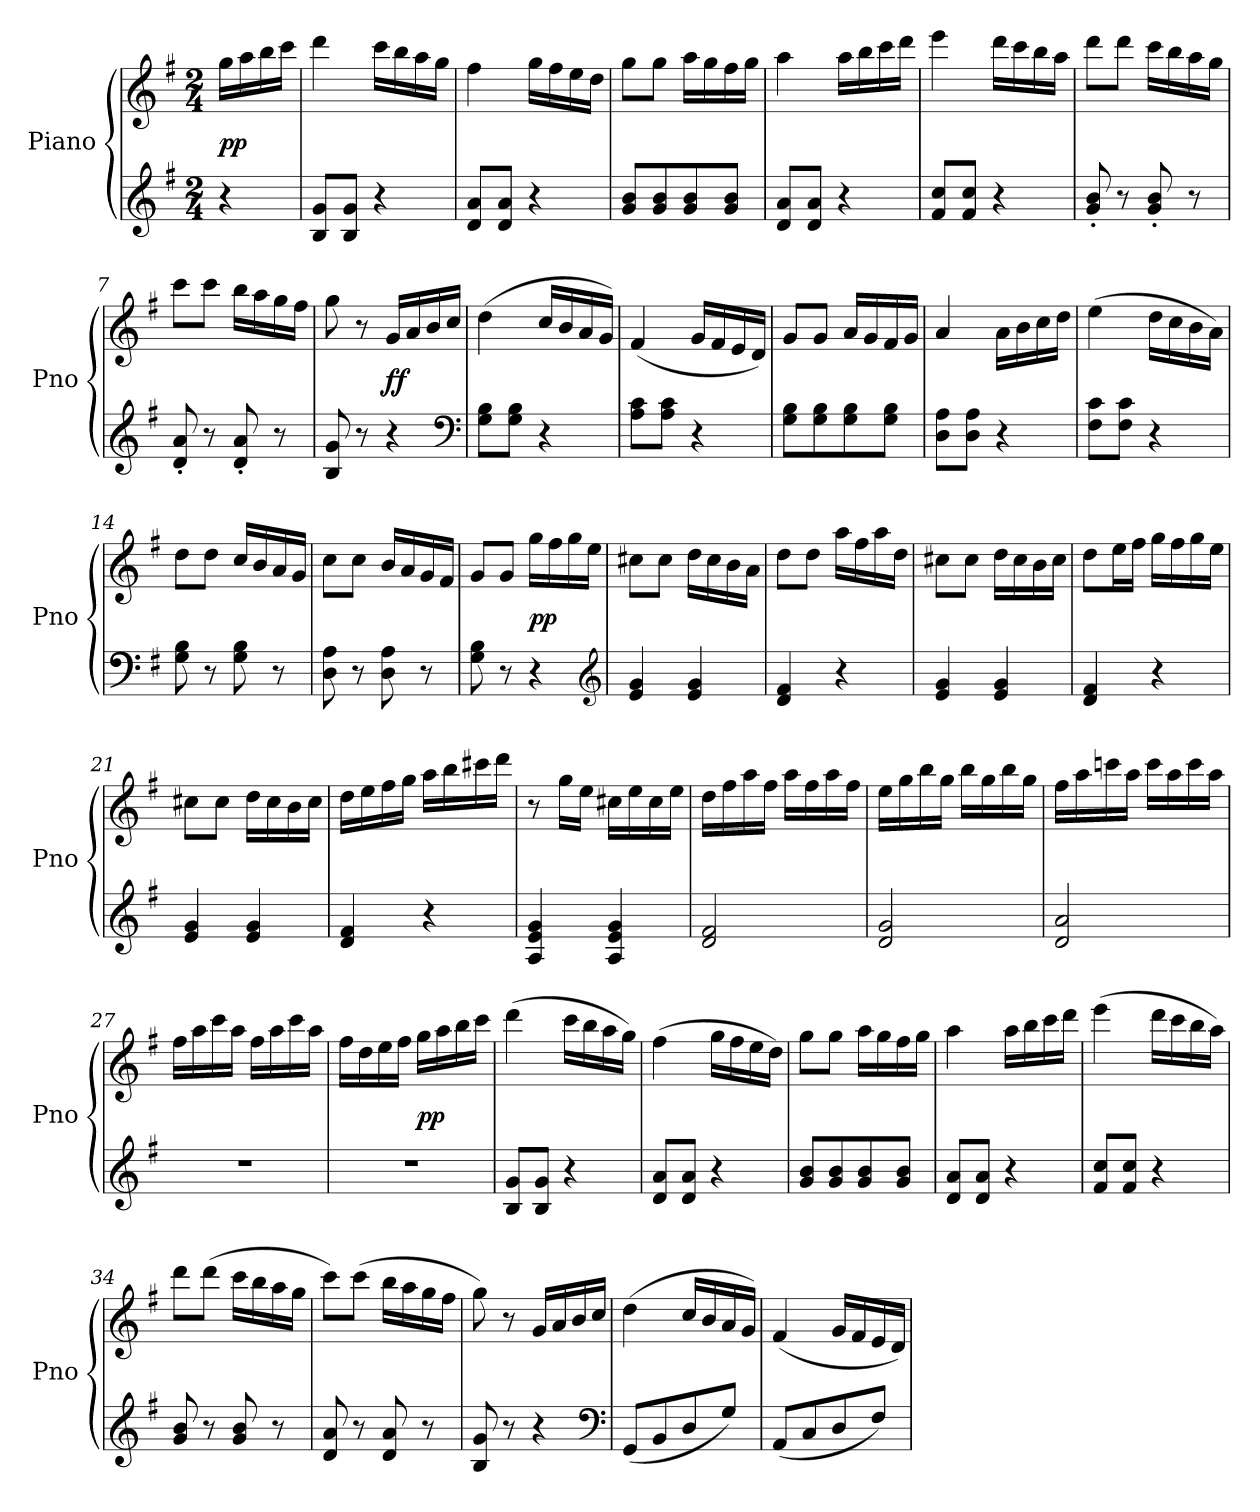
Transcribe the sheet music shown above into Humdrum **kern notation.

**kern	**kern	**dynam
*part1	*part1	*part1
*staff2	*staff1	*staff1/2
*I"Piano	*	*
*I'Pno	*	*
*clefG2	*clefG2	*
*k[f#]	*k[f#]	*
*G:	*G:	*
*M2/4	*M2/4	*
*MM120	*MM120	*
=	=	=
4r	16gg\LL	p p
.	16aa\	.
.	16bb\	.
.	16ccc\JJ	.
=1	=1	=1
8B/ 8g/L	4ddd\	.
8B/ 8g/J	.	.
4r	16ccc\LL	.
.	16bb\	.
.	16aa\	.
.	16gg\JJ	.
=2	=2	=2
8d/ 8a/L	4ff#\	.
8d/ 8a/J	.	.
4r	16gg\LL	.
.	16ff#\	.
.	16ee\	.
.	16dd\JJ	.
=3	=3	=3
8g/ 8b/L	8gg\L	.
8g/ 8b/	8gg\J	.
8g/ 8b/	16aa\LL	.
.	16gg\	.
8g/ 8b/J	16ff#\	.
.	16gg\JJ	.
=4	=4	=4
8d/ 8a/L	4aa\	.
8d/ 8a/J	.	.
4r	16aa\LL	.
.	16bb\	.
.	16ccc\	.
.	16ddd\JJ	.
=5	=5	=5
8f#/ 8cc/L	4eee\	.
8f#/ 8cc/J	.	.
4r	16ddd\LL	.
.	16ccc\	.
.	16bb\	.
.	16aa\JJ	.
=6	=6	=6
8g'/ 8b'/	8ddd\L	.
8r	8ddd\J	.
8g'/ 8b'/	16ccc\LL	.
.	16bb\	.
8r	16aa\	.
.	16gg\JJ	.
=7	=7	=7
8d'/ 8a'/	8ccc\L	.
8r	8ccc\J	.
8d'/ 8a'/	16bb\LL	.
.	16aa\	.
8r	16gg\	.
.	16ff#\JJ	.
=8	=8	=8
8B/ 8g/	8gg\	.
8r	8r	.
4r	16g/LL	f f
.	16a/	.
.	16b/	.
.	16cc/JJ	.
*clefF4	*	*
=9	=9	=9
8G\ 8B\L	(4dd\	.
8G\ 8B\J	.	.
4r	16cc/LL	.
.	16b/	.
.	16a/	.
.	16g/JJ)	.
=10	=10	=10
8A\ 8c\L	(4f#/	.
8A\ 8c\J	.	.
4r	16g/LL	.
.	16f#/	.
.	16e/	.
.	16d/JJ)	.
=11	=11	=11
8G\ 8B\L	8g/L	.
8G\ 8B\	8g/J	.
8G\ 8B\	16a/LL	.
.	16g/	.
8G\ 8B\J	16f#/	.
.	16g/JJ	.
=12	=12	=12
8D\ 8A\L	4a/	.
8D\ 8A\J	.	.
4r	16a\LL	.
.	16b\	.
.	16cc\	.
.	16dd\JJ	.
=13	=13	=13
8F#\ 8c\L	(4ee\	.
8F#\ 8c\J	.	.
4r	16dd\LL	.
.	16cc\	.
.	16b\	.
.	16a\JJ)	.
=14	=14	=14
8G\ 8B\	8dd\L	.
8r	8dd\J	.
8G\ 8B\	16cc/LL	.
.	16b/	.
8r	16a/	.
.	16g/JJ	.
=15	=15	=15
8D\ 8A\	8cc\L	.
8r	8cc\J	.
8D\ 8A\	16b/LL	.
.	16a/	.
8r	16g/	.
.	16f#/JJ	.
=16	=16	=16
8G\ 8B\	8g/L	.
8r	8g/J	.
4r	16gg\LL	p p
.	16ff#\	.
.	16gg\	.
.	16ee\JJ	.
*clefG2	*	*
=17	=17	=17
4e/ 4g/	8cc#X\L	.
.	8cc#\J	.
4e/ 4g/	16dd\LL	.
.	16cc#\	.
.	16b\	.
.	16a\JJ	.
=18	=18	=18
4d/ 4f#/	8dd\L	.
.	8dd\J	.
4r	16aa\LL	.
.	16ff#\	.
.	16aa\	.
.	16dd\JJ	.
=19	=19	=19
4e/ 4g/	8cc#X\L	.
.	8cc#\J	.
4e/ 4g/	16dd\LL	.
.	16cc#\	.
.	16b\	.
.	16cc#\JJ	.
=20	=20	=20
4d/ 4f#/	8dd\L	.
.	16ee\L	.
.	16ff#\JJ	.
4r	16gg\LL	.
.	16ff#\	.
.	16gg\	.
.	16ee\JJ	.
=21	=21	=21
4e/ 4g/	8cc#X\L	.
.	8cc#\J	.
4e/ 4g/	16dd\LL	.
.	16cc#\	.
.	16b\	.
.	16cc#\JJ	.
=22	=22	=22
4d/ 4f#/	16dd\LL	.
.	16ee\	.
.	16ff#\	.
.	16gg\JJ	.
4r	16aa\LL	.
.	16bb\	.
.	16ccc#X\	.
.	16ddd\JJ	.
=23	=23	=23
4A/ 4e/ 4g/	8r	.
.	16gg\LL	.
.	16ee\JJ	.
4A/ 4e/ 4g/	16cc#X\LL	.
.	16ee\	.
.	16cc#\	.
.	16ee\JJ	.
=24	=24	=24
2d/ 2f#/	16dd\LL	.
.	16ff#\	.
.	16aa\	.
.	16ff#\JJ	.
.	16aa\LL	.
.	16ff#\	.
.	16aa\	.
.	16ff#\JJ	.
=25	=25	=25
2d/ 2g/	16ee\LL	.
.	16gg\	.
.	16bb\	.
.	16gg\JJ	.
.	16bb\LL	.
.	16gg\	.
.	16bb\	.
.	16gg\JJ	.
=26	=26	=26
2d/ 2a/	16ff#\LL	.
.	16aa\	.
.	16cccn\	.
.	16aa\JJ	.
.	16ccc\LL	.
.	16aa\	.
.	16ccc\	.
.	16aa\JJ	.
=27	=27	=27
2r	16ff#\LL	.
.	16aa\	.
.	16ccc\	.
.	16aa\JJ	.
.	16ff#\LL	.
.	16aa\	.
.	16ccc\	.
.	16aa\JJ	.
=28	=28	=28
*^	*	*
2r	4ryy	16ff#\LL	.
.	.	16dd\	.
.	.	16ee\	.
.	.	16ff#\JJ	.
.	4ryy	16gg\LL	p p
.	.	16aa\	.
.	.	16bb\	.
.	.	16ccc\JJ	.
*v	*v	*	*
=29	=29	=29
8B/ 8g/L	(4ddd\	.
8B/ 8g/J	.	.
4r	16ccc\LL	.
.	16bb\	.
.	16aa\	.
.	16gg\JJ)	.
=30	=30	=30
8d/ 8a/L	(4ff#\	.
8d/ 8a/J	.	.
4r	16gg\LL	.
.	16ff#\	.
.	16ee\	.
.	16dd\JJ)	.
=31	=31	=31
8g/ 8b/L	8gg\L	.
8g/ 8b/	8gg\J	.
8g/ 8b/	16aa\LL	.
.	16gg\	.
8g/ 8b/J	16ff#\	.
.	16gg\JJ	.
=32	=32	=32
8d/ 8a/L	4aa\	.
8d/ 8a/J	.	.
4r	16aa\LL	.
.	16bb\	.
.	16ccc\	.
.	16ddd\JJ	.
=33	=33	=33
8f#/ 8cc/L	(4eee\	.
8f#/ 8cc/J	.	.
4r	16ddd\LL	.
.	16ccc\	.
.	16bb\	.
.	16aa\JJ)	.
=34	=34	=34
8g/ 8b/	8ddd\L	.
8r	(8ddd\J	.
8g/ 8b/	16ccc\LL	.
.	16bb\	.
8r	16aa\	.
.	16gg\JJ	.
=35	=35	=35
8d/ 8a/	8ccc\L)	.
8r	(8ccc\J	.
8d/ 8a/	16bb\LL	.
.	16aa\	.
8r	16gg\	.
.	16ff#\JJ	.
=36	=36	=36
8B/ 8g/	8gg\)	.
8r	8r	.
4r	16g/LL	.
.	16a/	.
.	16b/	.
.	16cc/JJ	.
*clefF4	*	*
=37	=37	=37
(8GG/L	(4dd\	.
8BB/	.	.
8D/	16cc/LL	.
.	16b/	.
8G/J)	16a/	.
.	16g/JJ)	.
=38	=38	=38
(8AA/L	(4f#/	.
8C/	.	.
8D/	16g/LL	.
.	16f#/	.
8F#/J)	16e/	.
.	16d/JJ)	.
=	=	=
*-	*-	*-
